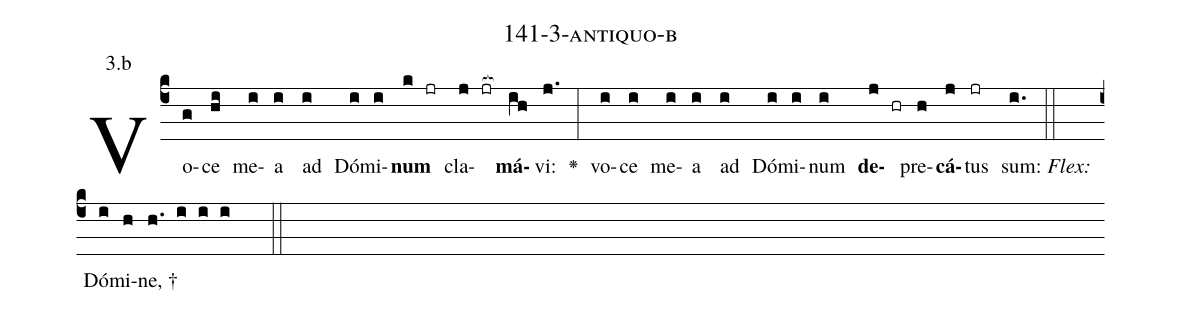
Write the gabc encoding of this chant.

name: 141-3-antiquo-b;
annotation: 3.b;
%%
(c4)Vo(g)ce(hi) me(i)a(i) ad(i) Dó(i)mi(i)<b>num</b>(k jr) cla(j jr[ocb:1{])<b>má</b>(ih[ocb:0}])vi:(j.) <v>\greheightstar</v>(:) vo(i)ce(i) me(i)a(i) ad(i) Dó(i)mi(i)num(i) <b>de</b>(j hr)pre(h)<b>cá</b>(j)tus(jr) sum:(i.) (::)
<i>Flex:</i>()  Dó(i)mi(h)ne, †(h. i i i  ::)

%E(i) u(i) o(j) u(h) a(j) e.(i.) (::)
